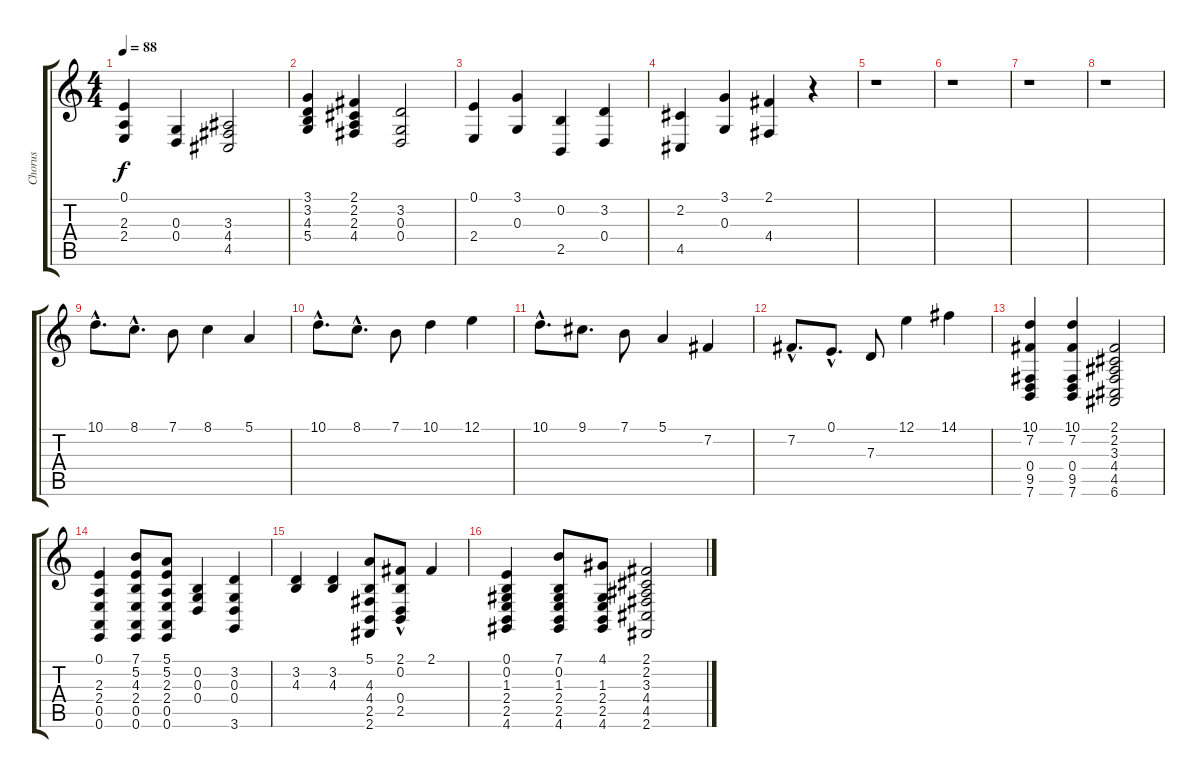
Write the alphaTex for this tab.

\track ("Chorus" "Chorus") {instrument choiraahs}
\staff {score tabs}
\tuning (E4 B3 G3 D3 A2 E2) {hide}
\ts (4 4)
\tempo 88
\clef g2
\ks c
(0.1 2.3 2.4).4{dy f} (0.3 0.4).4 (3.3 4.4 4.5).2 |
(3.1 3.2 4.3 5.4).4 (2.1 2.2 2.3 4.4).4 (3.2 0.3 0.4).2 |
(0.1 2.4).4 (3.1 0.3).4 (0.2 2.5).4 (3.2 0.4).4 |
(2.2 4.5).4 (3.1 0.3).4 (2.1 4.4).4 r.4 |
r.1 |
r.1 |
r.1 |
r.1 |
10.1{hac}.8{d} 8.1{hac}.8{d} 7.1.8 8.1.4 5.1.4 |
10.1{hac}.8{d} 8.1{hac}.8{d} 7.1.8 10.1.4 12.1.4 |
10.1{hac}.8{d} 9.1.8{d} 7.1.8 5.1.4 7.2.4 |
7.2{hac}.8{d} 0.1{hac}.8{d} 7.3.8 12.1.4 14.1.4 |
(10.1 7.2 0.4 9.5 7.6).4 (10.1 7.2 0.4 9.5 7.6).4 (2.1 2.2 3.3 4.4 4.5 6.6).2 |
(0.1 2.3 2.4 0.5 0.6).4 (7.1 5.2 4.3 2.4 0.5 0.6).8 (5.1 5.2 2.3 2.4 0.5 0.6).8 (0.2 0.3 0.4).4 (3.2 0.3 0.4 3.6).4 |
(3.2 4.3).4 (3.2 4.3).4 (5.1 4.3 4.4 2.5 2.6).8 (2.1 0.2{hac} 0.4{hac} 2.5{hac}).8 2.1.4 |
(0.1 0.2 1.3 2.4 2.5 4.6).4 (7.1 0.2 1.3 2.4 2.5 4.6).8 (4.1 1.3 2.4 2.5 4.6).8 (2.1 2.2 3.3 4.4 4.5 2.6).2
